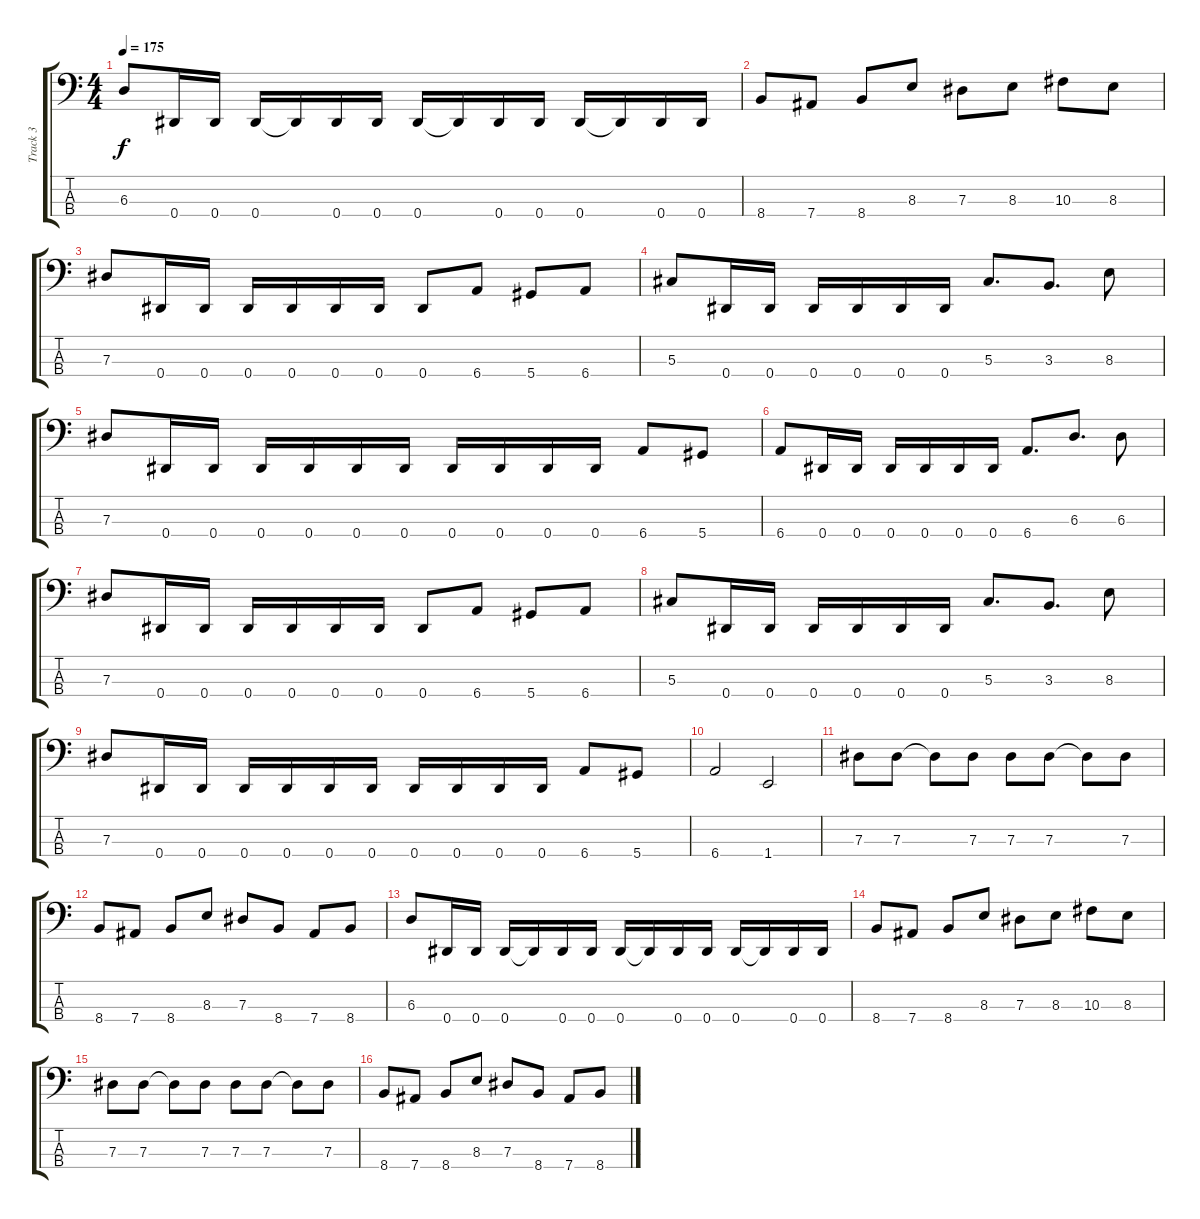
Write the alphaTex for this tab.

\track ("Track 3" "Track 3") {instrument electricbasspick}
\staff {score tabs}
\tuning (Gb2 Db2 Ab1 Eb1) {hide}
\ts (4 4)
\tempo 175
\clef f4
\ks c
6.3.8{dy f} 0.4.16 0.4.16 0.4.16 0.4{t}.16 0.4.16 0.4.16 0.4.16 0.4{t}.16 0.4.16 0.4.16 0.4.16 0.4{t}.16 0.4.16 0.4.16 |
8.4.8 7.4.8 8.4.8 8.3.8 7.3.8 8.3.8 10.3.8 8.3.8 |
7.3.8 0.4.16 0.4.16 0.4.16 0.4.16 0.4.16 0.4.16 0.4.8 6.4.8 5.4.8 6.4.8 |
5.3.8 0.4.16 0.4.16 0.4.16 0.4.16 0.4.16 0.4.16 5.3.8{d} 3.3.8{d} 8.3.8 |
7.3.8 0.4.16 0.4.16 0.4.16 0.4.16 0.4.16 0.4.16 0.4.16 0.4.16 0.4.16 0.4.16 6.4.8 5.4.8 |
6.4.8 0.4.16 0.4.16 0.4.16 0.4.16 0.4.16 0.4.16 6.4.8{d} 6.3.8{d} 6.3.8 |
7.3.8 0.4.16 0.4.16 0.4.16 0.4.16 0.4.16 0.4.16 0.4.8 6.4.8 5.4.8 6.4.8 |
5.3.8 0.4.16 0.4.16 0.4.16 0.4.16 0.4.16 0.4.16 5.3.8{d} 3.3.8{d} 8.3.8 |
7.3.8 0.4.16 0.4.16 0.4.16 0.4.16 0.4.16 0.4.16 0.4.16 0.4.16 0.4.16 0.4.16 6.4.8 5.4.8 |
6.4.2 1.4.2 |
7.3.8 7.3.8 7.3{t}.8 7.3.8 7.3.8 7.3.8 7.3{t}.8 7.3.8 |
8.4.8 7.4.8 8.4.8 8.3.8 7.3.8 8.4.8 7.4.8 8.4.8 |
6.3.8 0.4.16 0.4.16 0.4.16 0.4{t}.16 0.4.16 0.4.16 0.4.16 0.4{t}.16 0.4.16 0.4.16 0.4.16 0.4{t}.16 0.4.16 0.4.16 |
8.4.8 7.4.8 8.4.8 8.3.8 7.3.8 8.3.8 10.3.8 8.3.8 |
7.3.8 7.3.8 7.3{t}.8 7.3.8 7.3.8 7.3.8 7.3{t}.8 7.3.8 |
8.4.8 7.4.8 8.4.8 8.3.8 7.3.8 8.4.8 7.4.8 8.4.8
